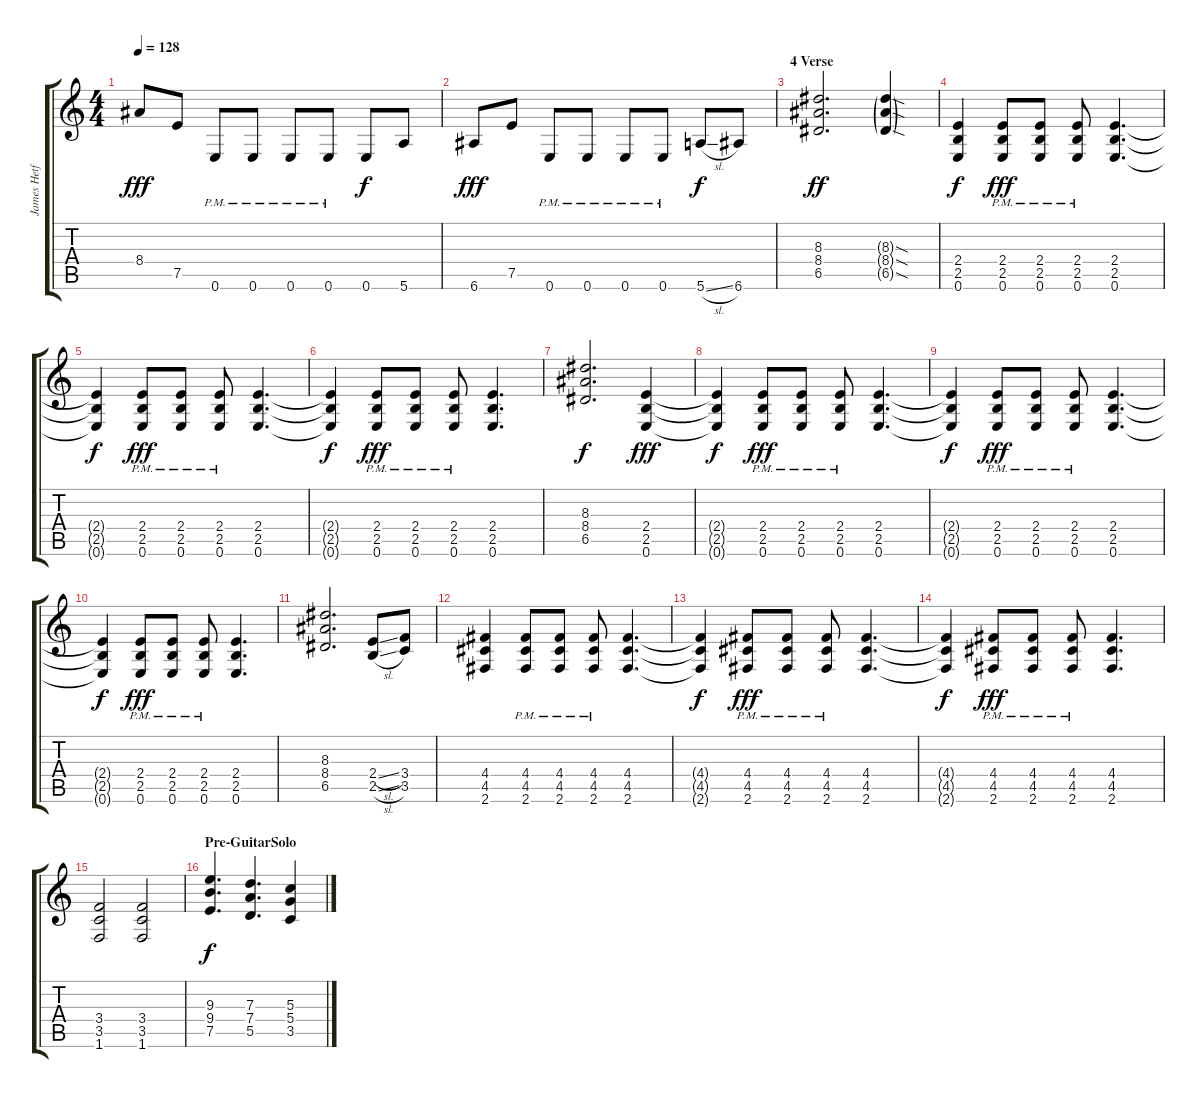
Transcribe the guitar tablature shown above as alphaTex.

\track ("James Hetfield (Guitar I)" "James Hetf") {instrument distortionguitar}
\staff {score tabs}
\tuning (E4 B3 G3 D3 A2 E2) {hide}
\ts (4 4)
\tempo 128
\clef g2
\ks c
8.4.8{dy fff} 7.5.8 0.6{pm}.8 0.6{pm}.8 0.6{pm}.8 0.6{pm}.8 0.6.8{dy f} 5.6.8 |
6.6.8{dy fff} 7.5.8 0.6{pm}.8 0.6{pm}.8 0.6{pm}.8 0.6{pm}.8 5.6{sl}.8{dy f} 6.6.8 |
\section ("" "4 Verse")
(8.3 8.4 6.5).2{d dy ff} (8.3{sod g} 8.4{sod g} 6.5{sod g}).4 |
(2.4 2.5 0.6).4{dy f} (2.4{pm} 2.5{pm} 0.6{pm}).8{dy fff} (2.4{pm} 2.5{pm} 0.6{pm}).8 (2.4{pm} 2.5{pm} 0.6{pm}).8 (2.4 2.5 0.6).4{d} |
(2.4{t} 2.5{t} 0.6{t}).4{dy f} (2.4{pm} 2.5{pm} 0.6{pm}).8{dy fff} (2.4{pm} 2.5{pm} 0.6{pm}).8 (2.4{pm} 2.5{pm} 0.6{pm}).8 (2.4 2.5 0.6).4{d} |
(2.4{t} 2.5{t} 0.6{t}).4{dy f} (2.4{pm} 2.5{pm} 0.6{pm}).8{dy fff} (2.4{pm} 2.5{pm} 0.6{pm}).8 (2.4{pm} 2.5{pm} 0.6{pm}).8 (2.4 2.5 0.6).4{d} |
(8.3 8.4 6.5).2{d dy f} (2.4 2.5 0.6).4{dy fff} |
(2.4{t} 2.5{t} 0.6{t}).4{dy f} (2.4{pm} 2.5{pm} 0.6{pm}).8{dy fff} (2.4{pm} 2.5{pm} 0.6{pm}).8 (2.4{pm} 2.5{pm} 0.6{pm}).8 (2.4 2.5 0.6).4{d} |
(2.4{t} 2.5{t} 0.6{t}).4{dy f} (2.4{pm} 2.5{pm} 0.6{pm}).8{dy fff} (2.4{pm} 2.5{pm} 0.6{pm}).8 (2.4{pm} 2.5{pm} 0.6{pm}).8 (2.4 2.5 0.6).4{d} |
(2.4{t} 2.5{t} 0.6{t}).4{dy f} (2.4{pm} 2.5{pm} 0.6{pm}).8{dy fff} (2.4{pm} 2.5{pm} 0.6{pm}).8 (2.4{pm} 2.5{pm} 0.6{pm}).8 (2.4 2.5 0.6).4{d} |
(8.3 8.4 6.5).2{d} (2.4{sl} 2.5{sl}).8 (3.4 3.5).8 |
(4.4 4.5 2.6).4 (4.4{pm} 4.5{pm} 2.6{pm}).8 (4.4{pm} 4.5{pm} 2.6{pm}).8 (4.4{pm} 4.5{pm} 2.6{pm}).8 (4.4 4.5 2.6).4{d} |
(4.4{t} 4.5{t} 2.6{t}).4{dy f} (4.4{pm} 4.5{pm} 2.6{pm}).8{dy fff} (4.4{pm} 4.5{pm} 2.6{pm}).8 (4.4{pm} 4.5{pm} 2.6{pm}).8 (4.4 4.5 2.6).4{d} |
(4.4{t} 4.5{t} 2.6{t}).4{dy f} (4.4{pm} 4.5{pm} 2.6{pm}).8{dy fff} (4.4{pm} 4.5{pm} 2.6{pm}).8 (4.4{pm} 4.5{pm} 2.6{pm}).8 (4.4 4.5 2.6).4{d} |
(3.4 3.5 1.6).2 (3.4 3.5 1.6).2 |
\section ("" "Pre-GuitarSolo")
(9.3 9.4 7.5).4{d dy f volume 4} (7.3 7.4 5.5).4{d} (5.3 5.4 3.5).4
